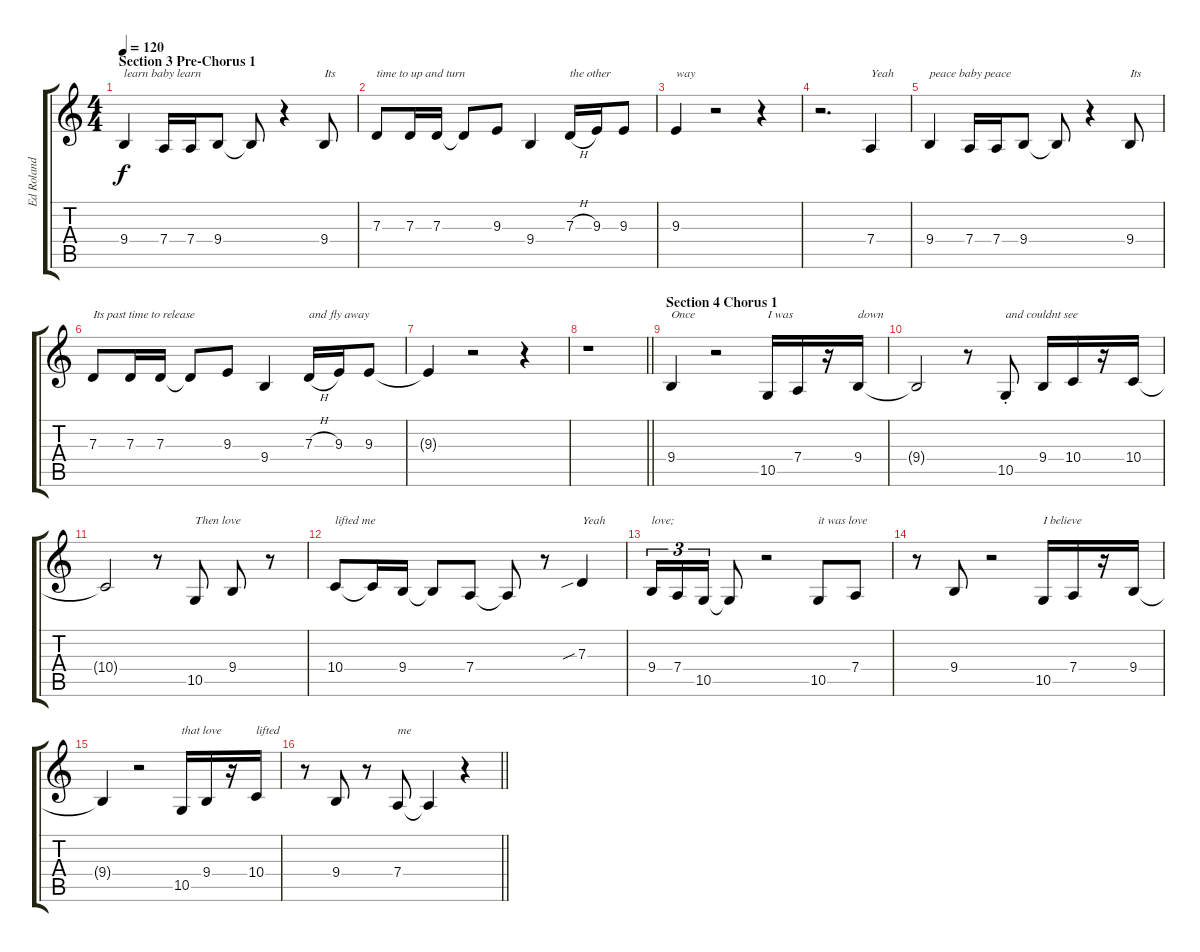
\track ("Ed Roland" "Ed Roland") {instrument lead2sawtooth}
\staff {score tabs}
\tuning (E4 B3 G3 D3 A2 E2) {hide}
\ts (4 4)
\section ("" "Section 3 Pre-Chorus 1")
\tempo 120
\clef g2
\ks c
9.4.4{txt "learn baby learn" dy f} 7.4.16 7.4.16 9.4.8 9.4{t}.8 r.4 9.4.8{txt "Its"} |
7.3.8{txt "time to up and turn"} 7.3.16 7.3.16 7.3{t}.8 9.3.8 9.4.4 7.3{h}.16{txt "the other"} 9.3.16 9.3.8 |
9.3.4{txt "way"} r.2 r.4 |
r.2{d} 7.4.4{txt "Yeah"} |
9.4.4{txt "peace baby peace"} 7.4.16 7.4.16 9.4.8 9.4{t}.8 r.4 9.4.8{txt "Its"} |
7.3.8{txt "Its past time to release"} 7.3.16 7.3.16 7.3{t}.8 9.3.8 9.4.4 7.3{h}.16{txt "and fly away"} 9.3.16 9.3.8 |
9.3{t}.4 r.2 r.4 |
\barLineRight lightlight
r.1 |
\section ("" "Section 4 Chorus 1")
9.4.4{txt "Once"} r.2 10.5.16{txt "I was"} 7.4.16 r.16 9.4.16{txt "down"} |
9.4{t}.2 r.8 10.5{st}.8{txt "and couldnt see"} 9.4.16 10.4.16 r.16 10.4.16 |
10.4{t}.2 r.8 10.5.8{txt "Then love"} 9.4.8 r.8 |
10.4.8{txt "lifted me"} 10.4{t}.16 9.4.16 9.4{t}.8 7.4.8 7.4{t}.8 r.8 7.3{sib}.4{txt "Yeah"} |
9.4.16{tu (3 2) txt "love;"} 7.4.16{tu (3 2)} 10.5.16{tu (3 2)} 10.5{t}.8 r.2 10.5.8{txt "it was love"} 7.4.8 |
r.8 9.4.8 r.2 10.5.16{txt "I believe"} 7.4.16 r.16 9.4.16 |
9.4{t}.4 r.2 10.5.16{txt "that love"} 9.4.16 r.16 10.4.16{txt "lifted"} |
\barLineRight lightlight
r.8 9.4.8 r.8 7.4.8{txt "me"} 7.4{t}.4 r.4
